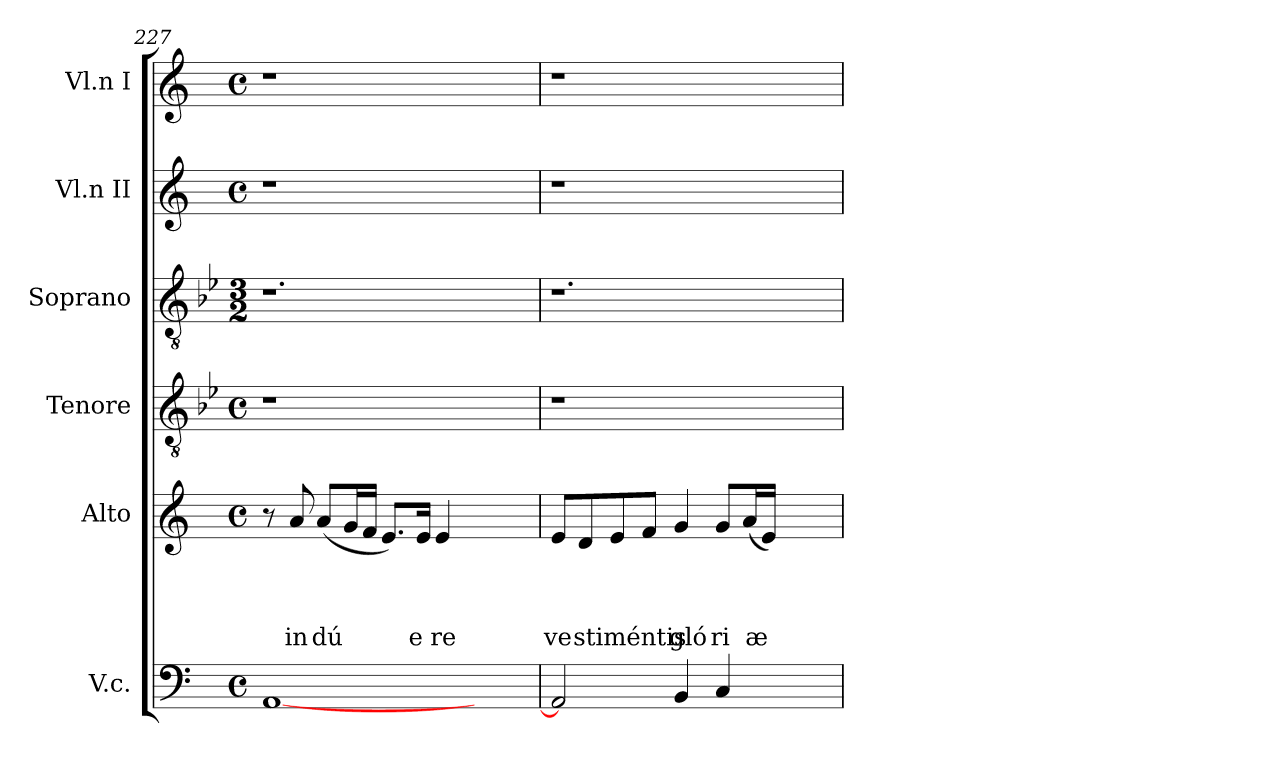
**kern	**kern	**text	**text	**text	**text	**kern	**kern	**kern	**kern
*part6	*part5	*part5	*part5	*part5	*part5	*part4	*part3	*part2	*part1
*staff6	*staff5	*staff5	*staff5	*staff5	*staff5	*staff4	*staff3	*staff2	*staff1
*I"V.c.	*I"Alto	*	*	*	*	*I"Tenore	*I"Soprano	*I"Vl.n II	*I"Vl.n I
*I'V.c.	*I'Alto	*	*	*	*	*I'Tenore	*I'Soprano	*I'Vl.n II	*I'Vl.n I
!!LO:PB:g=z
*clefF4	*clefG2	*	*	*	*	*clefGv2	*clefGv2	*clefG2	*clefG2
*k[]	*k[]	*	*	*	*	*k[b-e-]	*k[b-e-]	*k[]	*k[]
*C:	*C:	*	*	*	*	*B-:	*B-:	*C:	*C:
*M4/4	*M4/4	*	*	*	*	*M4/4	*M3/2	*M4/4	*M4/4
*met(c)	*met(c)	*	*	*	*	*met(c)	*	*met(c)	*met(c)
=227	=227	=227	=227	=227	=227	=227	=227	=227	=227
[<1AA	8r	.	.	.	.	1r	1.r	1r	1r
!	!	!	!	!	!LO:LY:b	!	!	!	!
.	8a/	.	.	.	in	.	.	.	.
!	!	!	!	!	!LO:LY:b	!	!	!	!
.	(<8a/L	.	.	.	dú	.	.	.	.
.	16g/L	.	.	.	.	.	.	.	.
.	16f/JJ	.	.	.	.	.	.	.	.
.	8.e/L)	.	.	.	.	.	.	.	.
!	!	!	!	!	!LO:LY:b	!	!	!	!
.	16e/Jk	.	.	.	e	.	.	.	.
!	!	!	!	!	!LO:LY:b	!	!	!	!
.	4e/	.	.	.	re	.	.	.	.
2ryy	2ryy	.	.	.	.	2ryy	.	2ryy	2ryy
=228	=228	=228	=228	=228	=228	=228	=228	=228	=228
!	!	!	!	!	!LO:LY:b	!	!	!	!
2AA/]	8e/L	.	.	.	ve	1r	1.r	1r	1r
!	!	!	!	!	!LO:LY:b	!	!	!	!
.	8d/	.	.	.	stiméntis	.	.	.	.
.	8e/	.	.	.	.	.	.	.	.
.	8f/J	.	.	.	.	.	.	.	.
!	!	!	!	!	!LO:LY:b	!	!	!	!
4BB/	4g/	.	.	.	gló	.	.	.	.
!	!	!	!	!	!LO:LY:b	!	!	!	!
4C/	8g/L	.	.	.	ri	.	.	.	.
!	!	!	!	!	!LO:LY:b	!	!	!	!
.	(<16a/L	.	.	.	æ	.	.	.	.
.	16e/JJ)	.	.	.	.	.	.	.	.
2ryy	2ryy	.	.	.	.	2ryy	.	2ryy	2ryy
=	=	=	=	=	=	=	=	=	=
*-	*-	*-	*-	*-	*-	*-	*-	*-	*-
